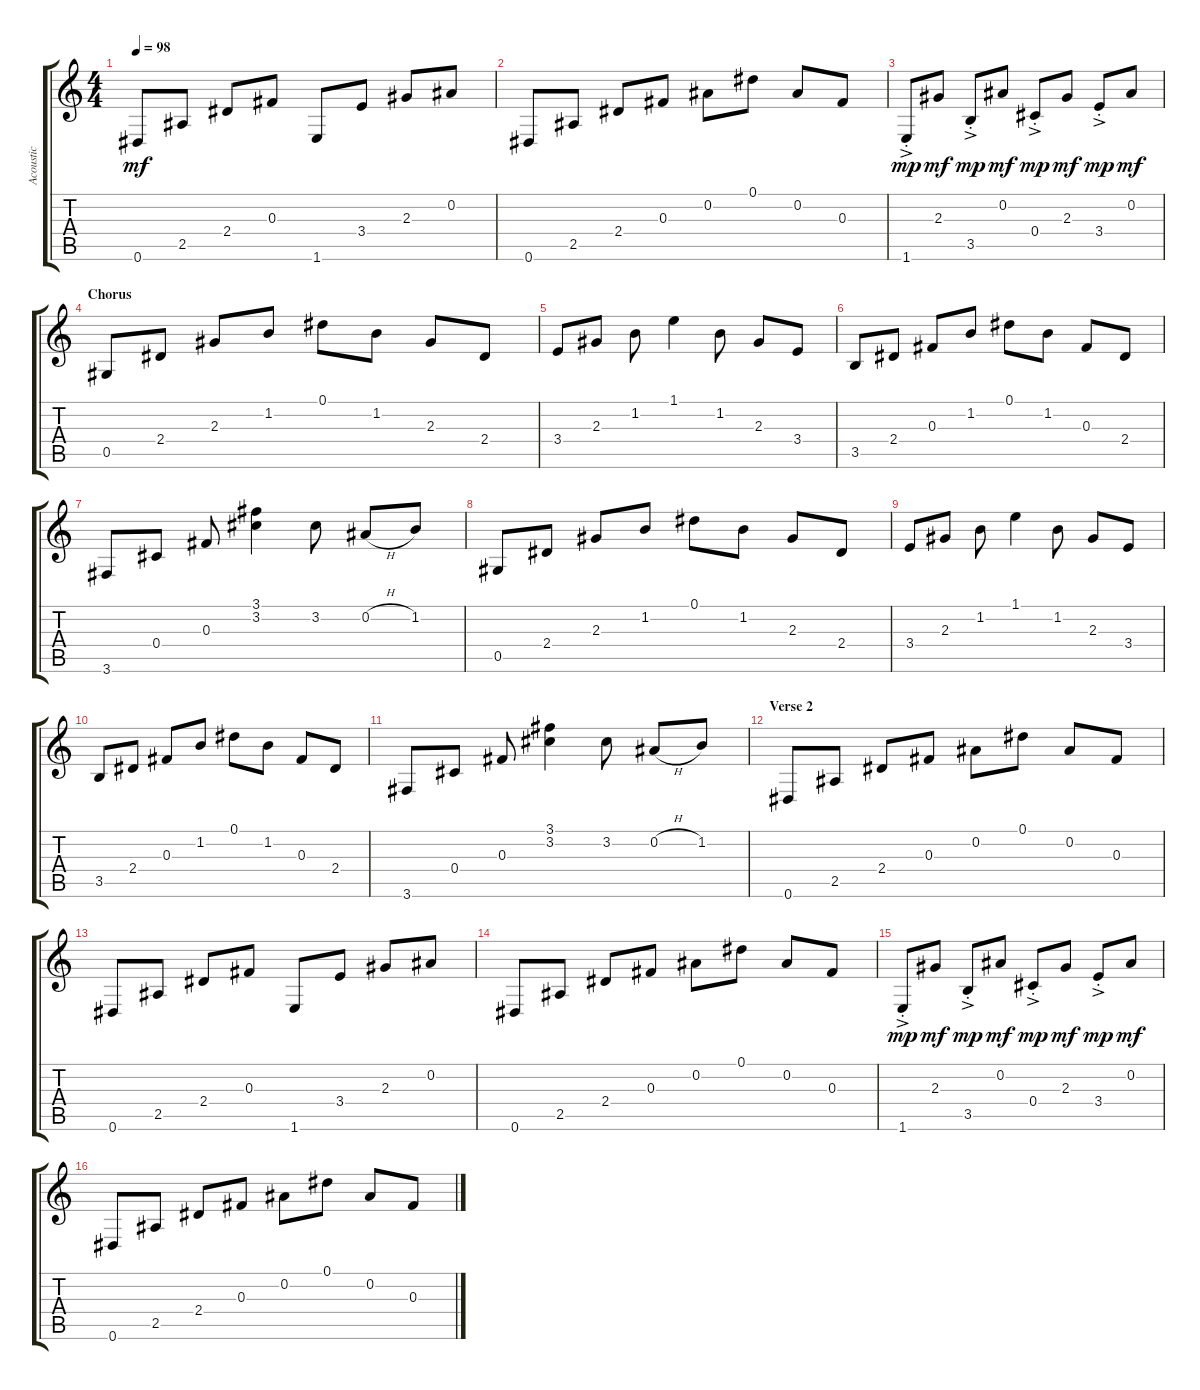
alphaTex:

\track ("Acoustic" "Acoustic") {instrument acousticguitarsteel}
\staff {score tabs}
\tuning (Eb4 Bb3 Gb3 Db3 Ab2 Eb2) {hide}
\ts (4 4)
\tempo 98
\clef g2
\ks c
0.6.8{dy mf} 2.5.8 2.4.8 0.3.8 1.6.8 3.4.8 2.3.8 0.2.8 |
0.6.8 2.5.8 2.4.8 0.3.8 0.2.8 0.1.8 0.2.8 0.3.8 |
1.6{ac st}.8{dy mp} 2.3.8{dy mf} 3.5{ac st}.8{dy mp} 0.2.8{dy mf} 0.4{ac st}.8{dy mp} 2.3.8{dy mf} 3.4{ac st}.8{dy mp} 0.2.8{dy mf} |
\section ("" "Chorus")
0.5.8 2.4.8 2.3.8 1.2.8 0.1.8 1.2.8 2.3.8 2.4.8 |
3.4.8 2.3.8 1.2.8 1.1.4 1.2.8 2.3.8 3.4.8 |
3.5.8 2.4.8 0.3.8 1.2.8 0.1.8 1.2.8 0.3.8 2.4.8 |
3.6.8 0.4.8 0.3.8 (3.1 3.2).4 3.2.8 0.2{h}.8 1.2.8 |
0.5.8 2.4.8 2.3.8 1.2.8 0.1.8 1.2.8 2.3.8 2.4.8 |
3.4.8 2.3.8 1.2.8 1.1.4 1.2.8 2.3.8 3.4.8 |
3.5.8 2.4.8 0.3.8 1.2.8 0.1.8 1.2.8 0.3.8 2.4.8 |
3.6.8 0.4.8 0.3.8 (3.1 3.2).4 3.2.8 0.2{h}.8 1.2.8 |
\section ("" "Verse 2")
0.6.8 2.5.8 2.4.8 0.3.8 0.2.8 0.1.8 0.2.8 0.3.8 |
0.6.8 2.5.8 2.4.8 0.3.8 1.6.8 3.4.8 2.3.8 0.2.8 |
0.6.8 2.5.8 2.4.8 0.3.8 0.2.8 0.1.8 0.2.8 0.3.8 |
1.6{ac st}.8{dy mp} 2.3.8{dy mf} 3.5{ac st}.8{dy mp} 0.2.8{dy mf} 0.4{ac st}.8{dy mp} 2.3.8{dy mf} 3.4{ac st}.8{dy mp} 0.2.8{dy mf} |
0.6.8 2.5.8 2.4.8 0.3.8 0.2.8 0.1.8 0.2.8 0.3.8
